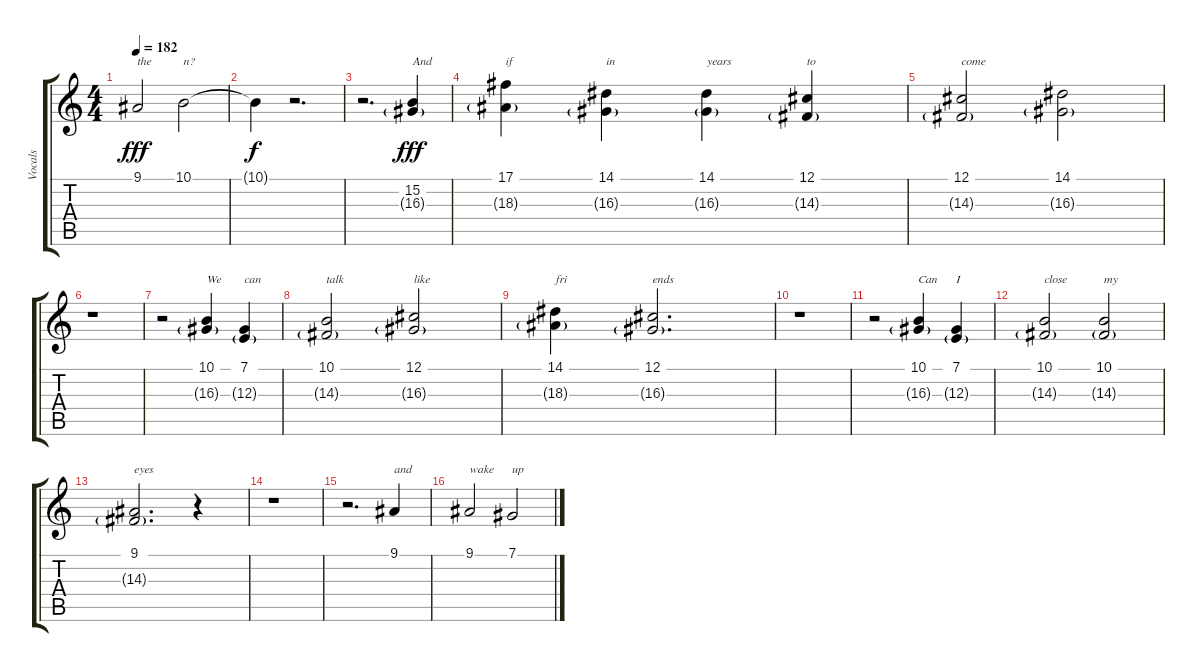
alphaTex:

\track ("Vocals" "Vocals") {instrument violin}
\staff {score tabs}
\tuning (Db4 Ab3 E3 B2 Gb2 Db2) {hide}
\ts (4 4)
\tempo 182
\clef g2
\ks c
9.1.2{txt "the" dy fff} 10.1.2{txt "n?"} |
10.1{t}.4{dy f} r.2{d} |
r.2{d} (15.2 16.3{g}).4{txt "And" dy fff} |
(17.1 18.3{g}).4{txt "if"} (14.1 16.3{g}).4{txt "in"} (14.1 16.3{g}).4{txt "years"} (12.1 14.3{g}).4{txt "to"} |
(12.1 14.3{g}).2{txt "come"} (14.1 16.3{g}).2 |
r.1 |
r.2 (10.1 16.3{g}).4{txt "We"} (7.1 12.3{g}).4{txt "can"} |
(10.1 14.3{g}).2{txt "talk"} (12.1 16.3{g}).2{txt "like"} |
(14.1 18.3{g}).4{txt "fri"} (12.1 16.3{g}).2{d txt "ends"} |
r.1 |
r.2 (10.1 16.3{g}).4{txt "Can"} (7.1 12.3{g}).4{txt "I "} |
(10.1 14.3{g}).2{txt "close"} (10.1 14.3{g}).2{txt "my"} |
(9.1 14.3{g}).2{d txt "eyes"} r.4 |
r.1 |
r.2{d} 9.1.4{txt "and "} |
9.1.2{txt "wake"} 7.1.2{txt "up"}
